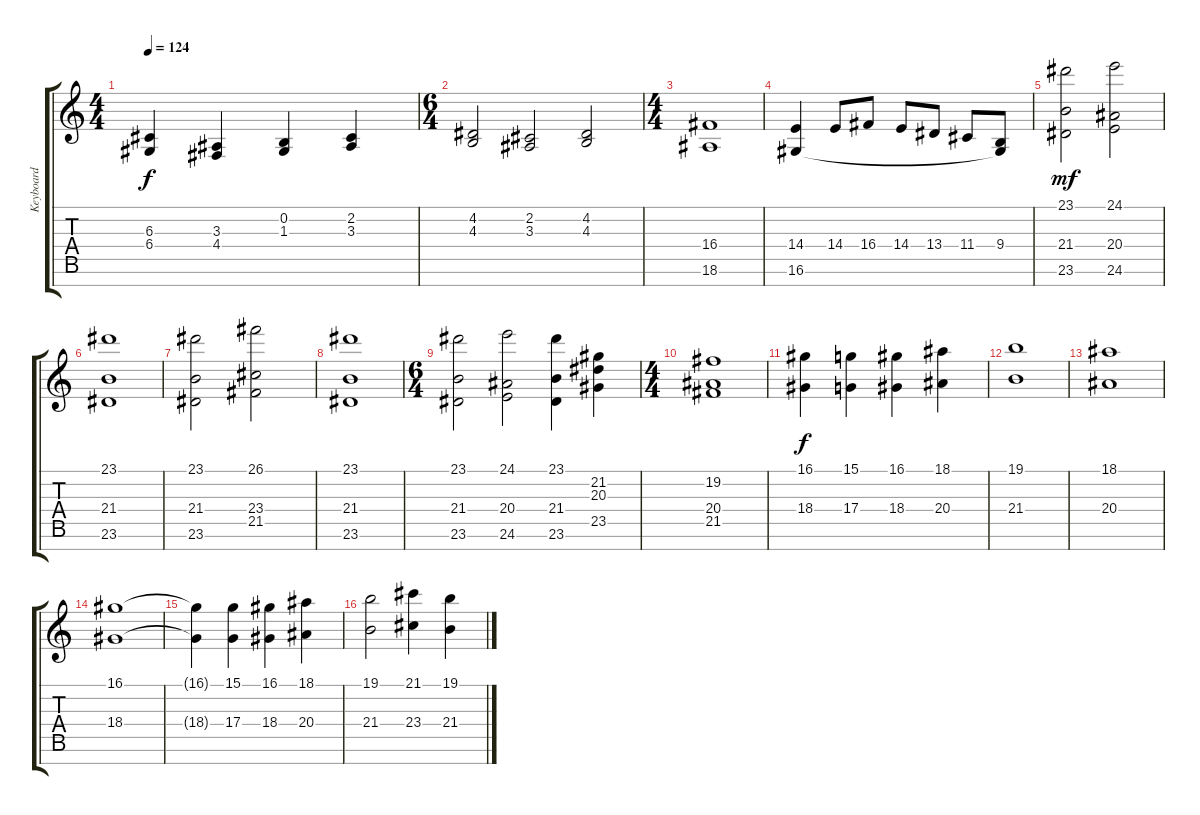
\track ("Keyboard" "Keyboard") {instrument stringensemble1}
\staff {score tabs}
\tuning (E4 B3 G3 D3 A2 E2 B1) {hide}
\ts (4 4)
\tempo 124
\clef g2
\ks c
(6.3 6.4).4{dy f} (3.3 4.4).4 (0.2 1.3).4 (2.2 3.3).4 |
\ts (6 4)
(4.2 4.3).2 (2.2 3.3).2 (4.2 4.3).2 |
\ts (4 4)
(16.4 18.6).1 |
(14.4 16.6).4 14.4.8 16.4.8 14.4.8 13.4.8 11.4.8 (9.4 16.6{t}).8 |
(23.1 21.4 23.6).2{dy mf instrument stringensemble2} (24.1 20.4 24.6).2 |
(23.1 21.4 23.6).1 |
(23.1 21.4 23.6).2 (26.1 23.4 21.5).2 |
(23.1 21.4 23.6).1 |
\ts (6 4)
(23.1 21.4 23.6).2 (24.1 20.4 24.6).2 (23.1 21.4 23.6).4 (21.2 20.3 23.5).4 |
\ts (4 4)
(19.2 20.4 21.5).1 |
(16.1 18.4).4{dy f instrument stringensemble1} (15.1 17.4).4 (16.1 18.4).4 (18.1 20.4).4 |
(19.1 21.4).1 |
(18.1 20.4).1 |
(16.1 18.4).1 |
(16.1{t} 18.4{t}).4 (15.1 17.4).4 (16.1 18.4).4 (18.1 20.4).4 |
(19.1 21.4).2 (21.1 23.4).4 (19.1 21.4).4
